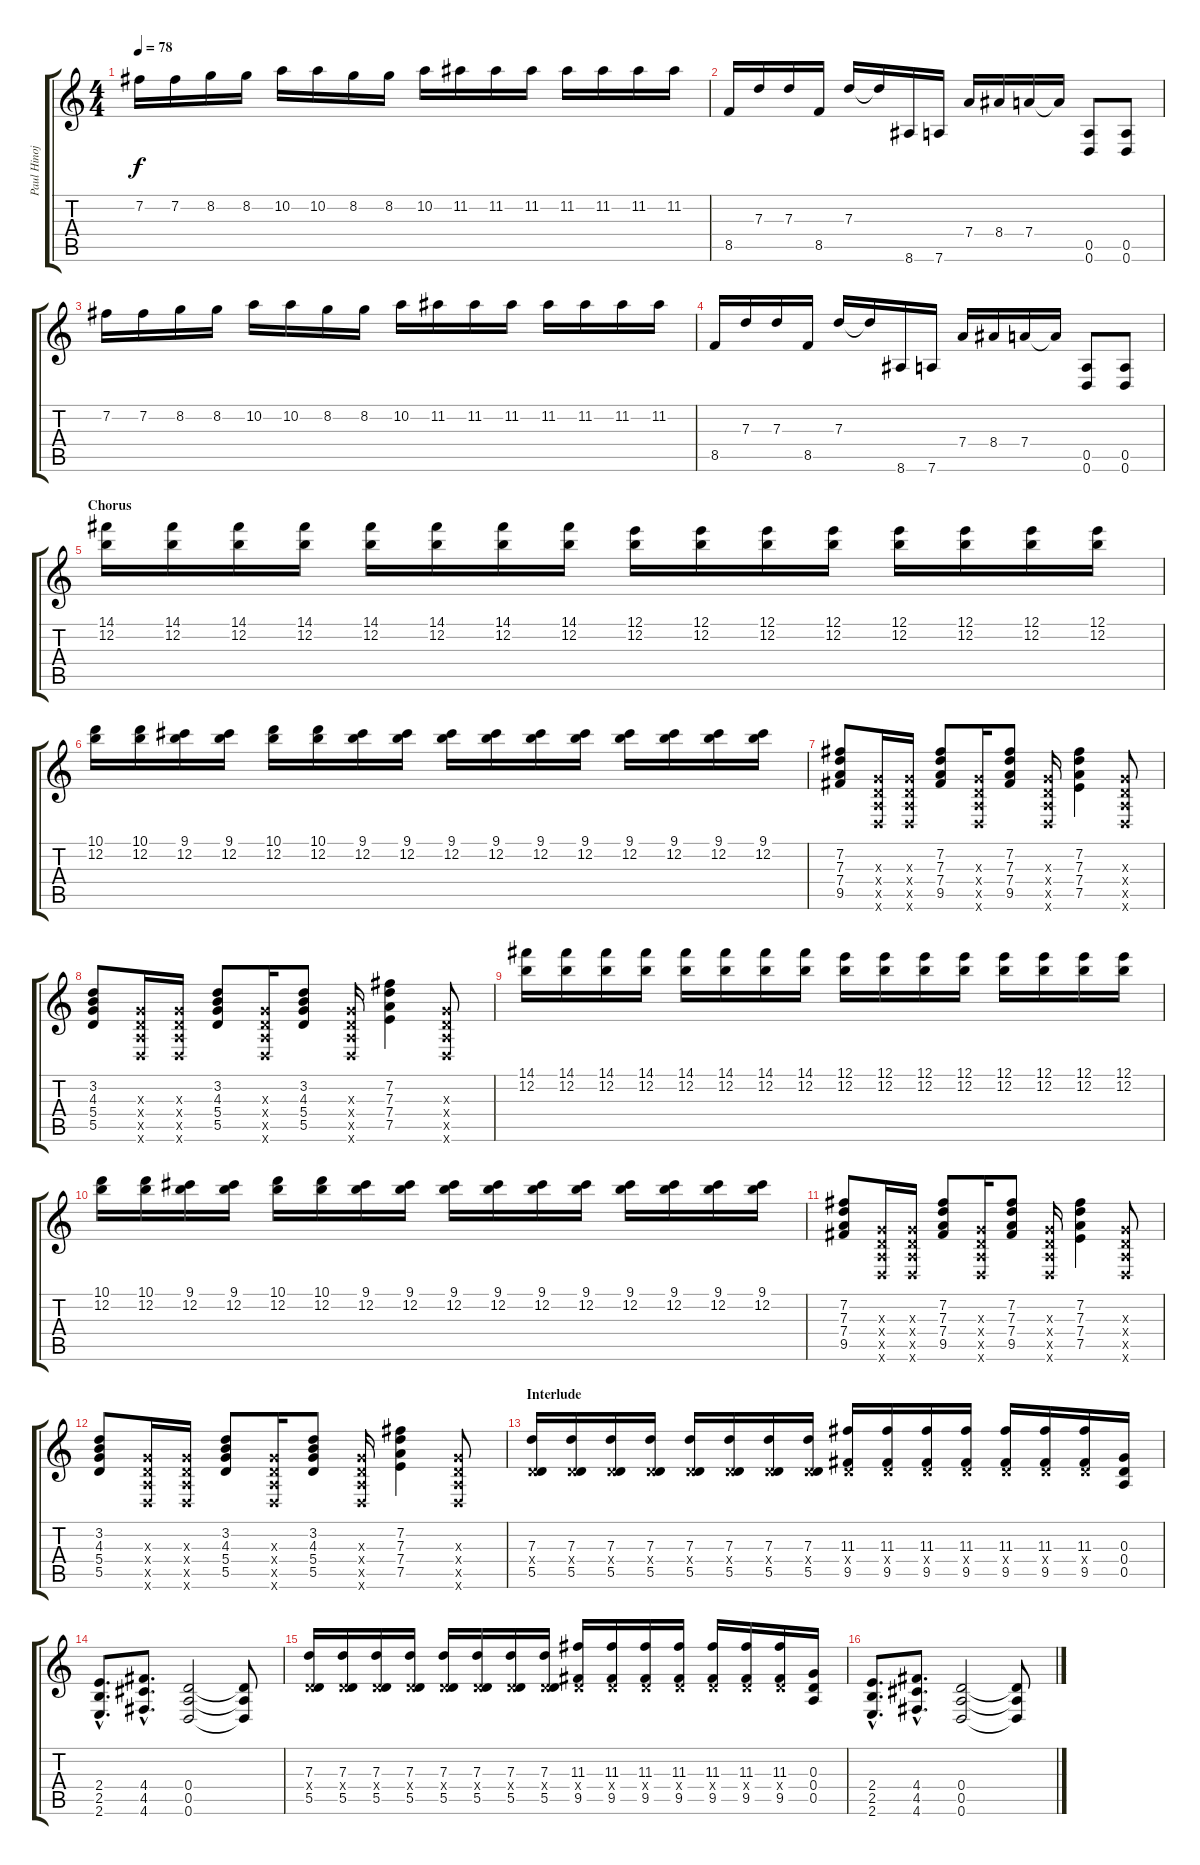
\track ("Paul Hinojos Dirty" "Paul Hinoj") {instrument overdrivenguitar}
\staff {score tabs}
\tuning (E4 B3 G3 D3 A2 D2) {hide}
\ts (4 4)
\tempo 78
\clef g2
\ks c
7.2.16{dy f} 7.2.16 8.2.16 8.2.16 10.2.16 10.2.16 8.2.16 8.2.16 10.2.16 11.2.16 11.2.16 11.2.16 11.2.16 11.2.16 11.2.16 11.2.16 |
8.5.16 7.3.16 7.3.16 8.5.16 7.3.16 7.3{t}.16 8.6.16 7.6.16 7.4.16 8.4.16 7.4.16 7.4{t}.16 (0.5 0.6).8 (0.5 0.6).8 |
7.2.16 7.2.16 8.2.16 8.2.16 10.2.16 10.2.16 8.2.16 8.2.16 10.2.16 11.2.16 11.2.16 11.2.16 11.2.16 11.2.16 11.2.16 11.2.16 |
8.5.16 7.3.16 7.3.16 8.5.16 7.3.16 7.3{t}.16 8.6.16 7.6.16 7.4.16 8.4.16 7.4.16 7.4{t}.16 (0.5 0.6).8 (0.5 0.6).8 |
\section ("" "Chorus")
(14.1 12.2).16 (14.1 12.2).16 (14.1 12.2).16 (14.1 12.2).16 (14.1 12.2).16 (14.1 12.2).16 (14.1 12.2).16 (14.1 12.2).16 (12.1 12.2).16 (12.1 12.2).16 (12.1 12.2).16 (12.1 12.2).16 (12.1 12.2).16 (12.1 12.2).16 (12.1 12.2).16 (12.1 12.2).16 |
(10.1 12.2).16 (10.1 12.2).16 (9.1 12.2).16 (9.1 12.2).16 (10.1 12.2).16 (10.1 12.2).16 (9.1 12.2).16 (9.1 12.2).16 (9.1 12.2).16 (9.1 12.2).16 (9.1 12.2).16 (9.1 12.2).16 (9.1 12.2).16 (9.1 12.2).16 (9.1 12.2).16 (9.1 12.2).16 |
(7.2 7.3 7.4 9.5).8 (0.3{x} 0.4{x} 0.5{x} 0.6{x}).16 (0.3{x} 0.4{x} 0.5{x} 0.6{x}).16 (7.2 7.3 7.4 9.5).8 (0.3{x} 0.4{x} 0.5{x} 0.6{x}).16 (7.2 7.3 7.4 9.5).8 (0.3{x} 0.4{x} 0.5{x} 0.6{x}).16 (7.2 7.3 7.4 7.5).4 (0.3{x} 0.4{x} 0.5{x} 0.6{x}).8 |
(3.2 4.3 5.4 5.5).8 (0.3{x} 0.4{x} 0.5{x} 0.6{x}).16 (0.3{x} 0.4{x} 0.5{x} 0.6{x}).16 (3.2 4.3 5.4 5.5).8 (0.3{x} 0.4{x} 0.5{x} 0.6{x}).16 (3.2 4.3 5.4 5.5).8 (0.3{x} 0.4{x} 0.5{x} 0.6{x}).16 (7.2 7.3 7.4 7.5).4 (0.3{x} 0.4{x} 0.5{x} 0.6{x}).8 |
(14.1 12.2).16 (14.1 12.2).16 (14.1 12.2).16 (14.1 12.2).16 (14.1 12.2).16 (14.1 12.2).16 (14.1 12.2).16 (14.1 12.2).16 (12.1 12.2).16 (12.1 12.2).16 (12.1 12.2).16 (12.1 12.2).16 (12.1 12.2).16 (12.1 12.2).16 (12.1 12.2).16 (12.1 12.2).16 |
(10.1 12.2).16 (10.1 12.2).16 (9.1 12.2).16 (9.1 12.2).16 (10.1 12.2).16 (10.1 12.2).16 (9.1 12.2).16 (9.1 12.2).16 (9.1 12.2).16 (9.1 12.2).16 (9.1 12.2).16 (9.1 12.2).16 (9.1 12.2).16 (9.1 12.2).16 (9.1 12.2).16 (9.1 12.2).16 |
(7.2 7.3 7.4 9.5).8 (0.3{x} 0.4{x} 0.5{x} 0.6{x}).16 (0.3{x} 0.4{x} 0.5{x} 0.6{x}).16 (7.2 7.3 7.4 9.5).8 (0.3{x} 0.4{x} 0.5{x} 0.6{x}).16 (7.2 7.3 7.4 9.5).8 (0.3{x} 0.4{x} 0.5{x} 0.6{x}).16 (7.2 7.3 7.4 7.5).4 (0.3{x} 0.4{x} 0.5{x} 0.6{x}).8 |
(3.2 4.3 5.4 5.5).8 (0.3{x} 0.4{x} 0.5{x} 0.6{x}).16 (0.3{x} 0.4{x} 0.5{x} 0.6{x}).16 (3.2 4.3 5.4 5.5).8 (0.3{x} 0.4{x} 0.5{x} 0.6{x}).16 (3.2 4.3 5.4 5.5).8 (0.3{x} 0.4{x} 0.5{x} 0.6{x}).16 (7.2 7.3 7.4 7.5).4 (0.3{x} 0.4{x} 0.5{x} 0.6{x}).8 |
\section ("" "Interlude")
(7.3 0.4{x} 5.5).16 (7.3 0.4{x} 5.5).16 (7.3 0.4{x} 5.5).16 (7.3 0.4{x} 5.5).16 (7.3 0.4{x} 5.5).16 (7.3 0.4{x} 5.5).16 (7.3 0.4{x} 5.5).16 (7.3 0.4{x} 5.5).16 (11.3 0.4{x} 9.5).16 (11.3 0.4{x} 9.5).16 (11.3 0.4{x} 9.5).16 (11.3 0.4{x} 9.5).16 (11.3 0.4{x} 9.5).16 (11.3 0.4{x} 9.5).16 (11.3 0.4{x} 9.5).16 (0.3 0.4 0.5).16 |
(2.4{hac} 2.5{hac} 2.6{hac}).8{d} (4.4{hac} 4.5{hac} 4.6{hac}).8{d} (0.4 0.5 0.6).2 (0.4{t} 0.5{t} 0.6{t}).8 |
(7.3 0.4{x} 5.5).16 (7.3 0.4{x} 5.5).16 (7.3 0.4{x} 5.5).16 (7.3 0.4{x} 5.5).16 (7.3 0.4{x} 5.5).16 (7.3 0.4{x} 5.5).16 (7.3 0.4{x} 5.5).16 (7.3 0.4{x} 5.5).16 (11.3 0.4{x} 9.5).16 (11.3 0.4{x} 9.5).16 (11.3 0.4{x} 9.5).16 (11.3 0.4{x} 9.5).16 (11.3 0.4{x} 9.5).16 (11.3 0.4{x} 9.5).16 (11.3 0.4{x} 9.5).16 (0.3 0.4 0.5).16 |
(2.4{hac} 2.5{hac} 2.6{hac}).8{d} (4.4{hac} 4.5{hac} 4.6{hac}).8{d} (0.4 0.5 0.6).2 (0.4{t} 0.5{t} 0.6{t}).8
